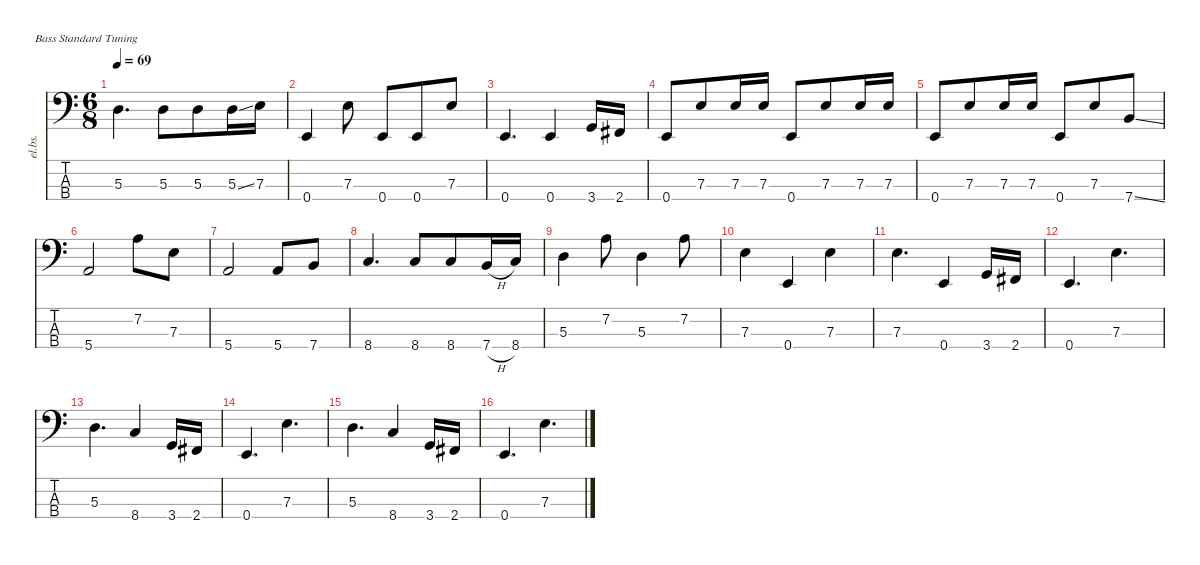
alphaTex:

\defaultSystemsLayout 4
\hideDynamics
\bracketExtendMode nobrackets
\track ("Bass" "el.bs.") {instrument electricbassfinger}
\staff {score tabs}
\tuning (G2 D2 A1 E1)
\ts (6 8)
\tempo 69
\clef f4
\ks c
5.3.4{d dy f} 5.3.8 5.3.8 5.3{ss}.16 7.3.16 |
0.4.4 7.3.8 0.4.8 0.4.8 7.3.8 |
0.4.4{d} 0.4.4 3.4.16 2.4{acc #}.16 |
0.4.8 7.3.8 7.3.16 7.3.16 0.4.8 7.3.8 7.3.16 7.3.16 |
0.4.8 7.3.8 7.3.16 7.3.16 0.4.8 7.3.8 7.4{ss}.8 |
5.4.2 7.2.8 7.3.8 |
5.4.2 5.4.8 7.4.8 |
8.4.4{d} 8.4.8 8.4.8 7.4{h}.16 8.4.16 |
5.3.4 7.2.8 5.3.4 7.2.8 |
7.3.4 0.4.4 7.3.4 |
7.3.4{d} 0.4.4 3.4.16 2.4{acc #}.16 |
0.4.4{d} 7.3.4{d} |
5.3.4{d} 8.4.4 3.4.16 2.4{acc #}.16 |
0.4.4{d} 7.3.4{d} |
5.3.4{d} 8.4.4 3.4.16 2.4{acc #}.16 |
0.4.4{d} 7.3.4{d}
